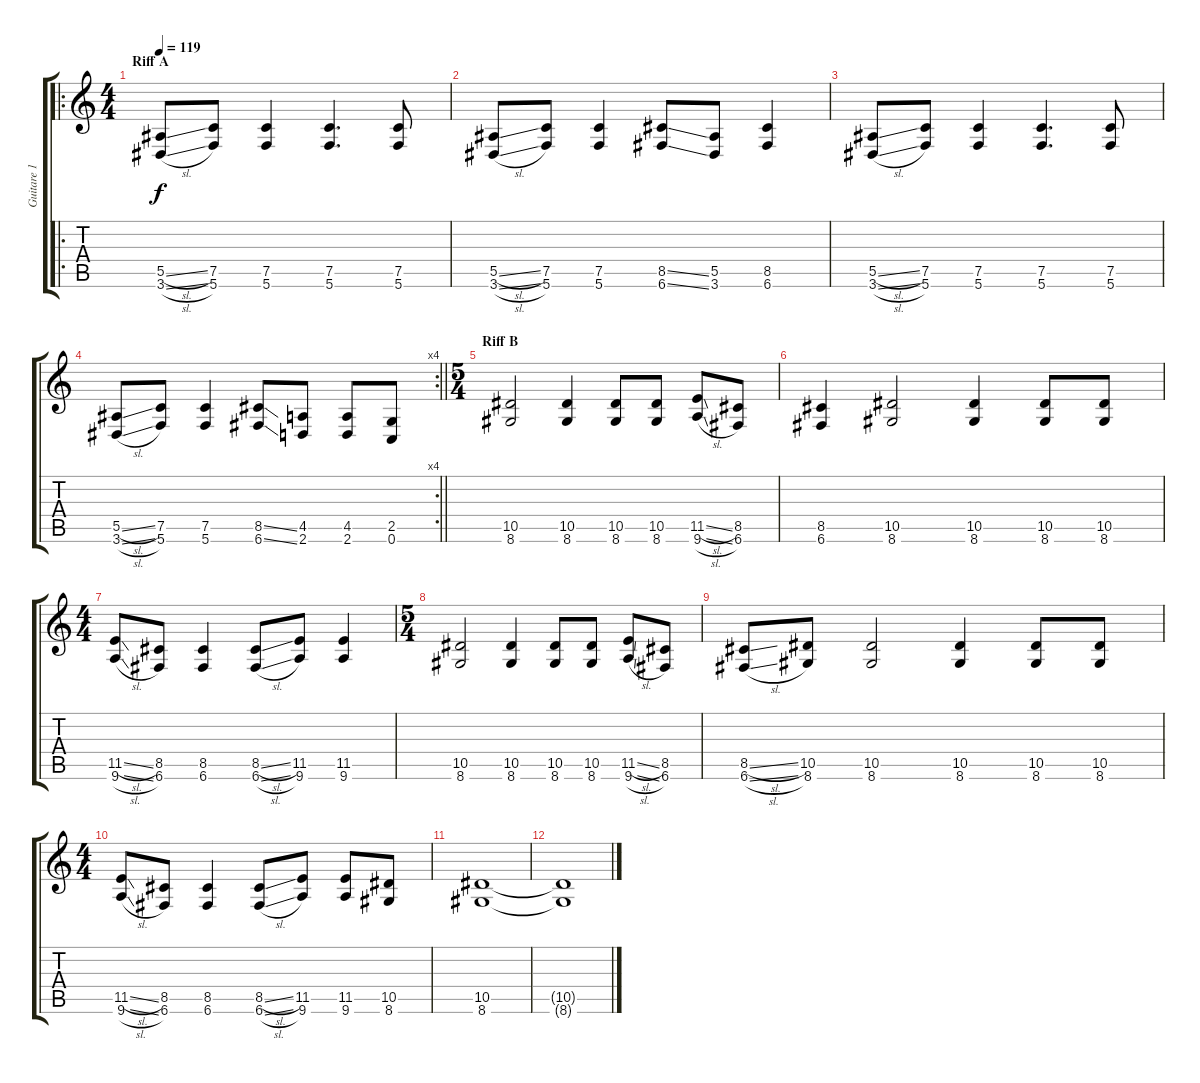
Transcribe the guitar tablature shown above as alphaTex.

\track ("Guitare 1" "Guitare 1") {instrument distortionguitar}
\staff {score tabs}
\tuning (C4 G3 Eb3 Bb2 F2 C2) {hide}
\ro
\ts (4 4)
\section ("" "Riff A")
\tempo 119
\clef g2
\ks c
(5.5{sl} 3.6{sl}).8{dy f} (7.5 5.6).8 (7.5 5.6).4 (7.5 5.6).4{d} (7.5 5.6).8 |
(5.5{sl} 3.6{sl}).8 (7.5 5.6).8 (7.5 5.6).4 (8.5{ss} 6.6{ss}).8 (5.5 3.6).8 (8.5 6.6).4 |
(5.5{sl} 3.6{sl}).8 (7.5 5.6).8 (7.5 5.6).4 (7.5 5.6).4{d} (7.5 5.6).8 |
\rc 4
\barLineRight lightlight
(5.5{sl} 3.6{sl}).8 (7.5 5.6).8 (7.5 5.6).4 (8.5{ss} 6.6{ss}).8 (4.5 2.6).8 (4.5 2.6).8 (2.5 0.6).8 |
\ts (5 4)
\section ("" "Riff B")
(10.5 8.6).2 (10.5 8.6).4 (10.5 8.6).8 (10.5 8.6).8 (11.5{sl} 9.6{sl}).8 (8.5 6.6).8 |
(8.5 6.6).4 (10.5 8.6).2 (10.5 8.6).4 (10.5 8.6).8 (10.5 8.6).8 |
\ts (4 4)
(11.5{sl} 9.6{sl}).8 (8.5 6.6).8 (8.5 6.6).4 (8.5{sl} 6.6{sl}).8 (11.5 9.6).8 (11.5 9.6).4 |
\ts (5 4)
(10.5 8.6).2 (10.5 8.6).4 (10.5 8.6).8 (10.5 8.6).8 (11.5{sl} 9.6{sl}).8 (8.5 6.6).8 |
(8.5{sl} 6.6{sl}).8 (10.5 8.6).8 (10.5 8.6).2 (10.5 8.6).4 (10.5 8.6).8 (10.5 8.6).8 |
\ts (4 4)
(11.5{sl} 9.6{sl}).8 (8.5 6.6).8 (8.5 6.6).4 (8.5{sl} 6.6{sl}).8 (11.5 9.6).8 (11.5 9.6).8 (10.5 8.6).8 |
(10.5 8.6).1{volume 0} |
(10.5{t} 8.6{t}).1
